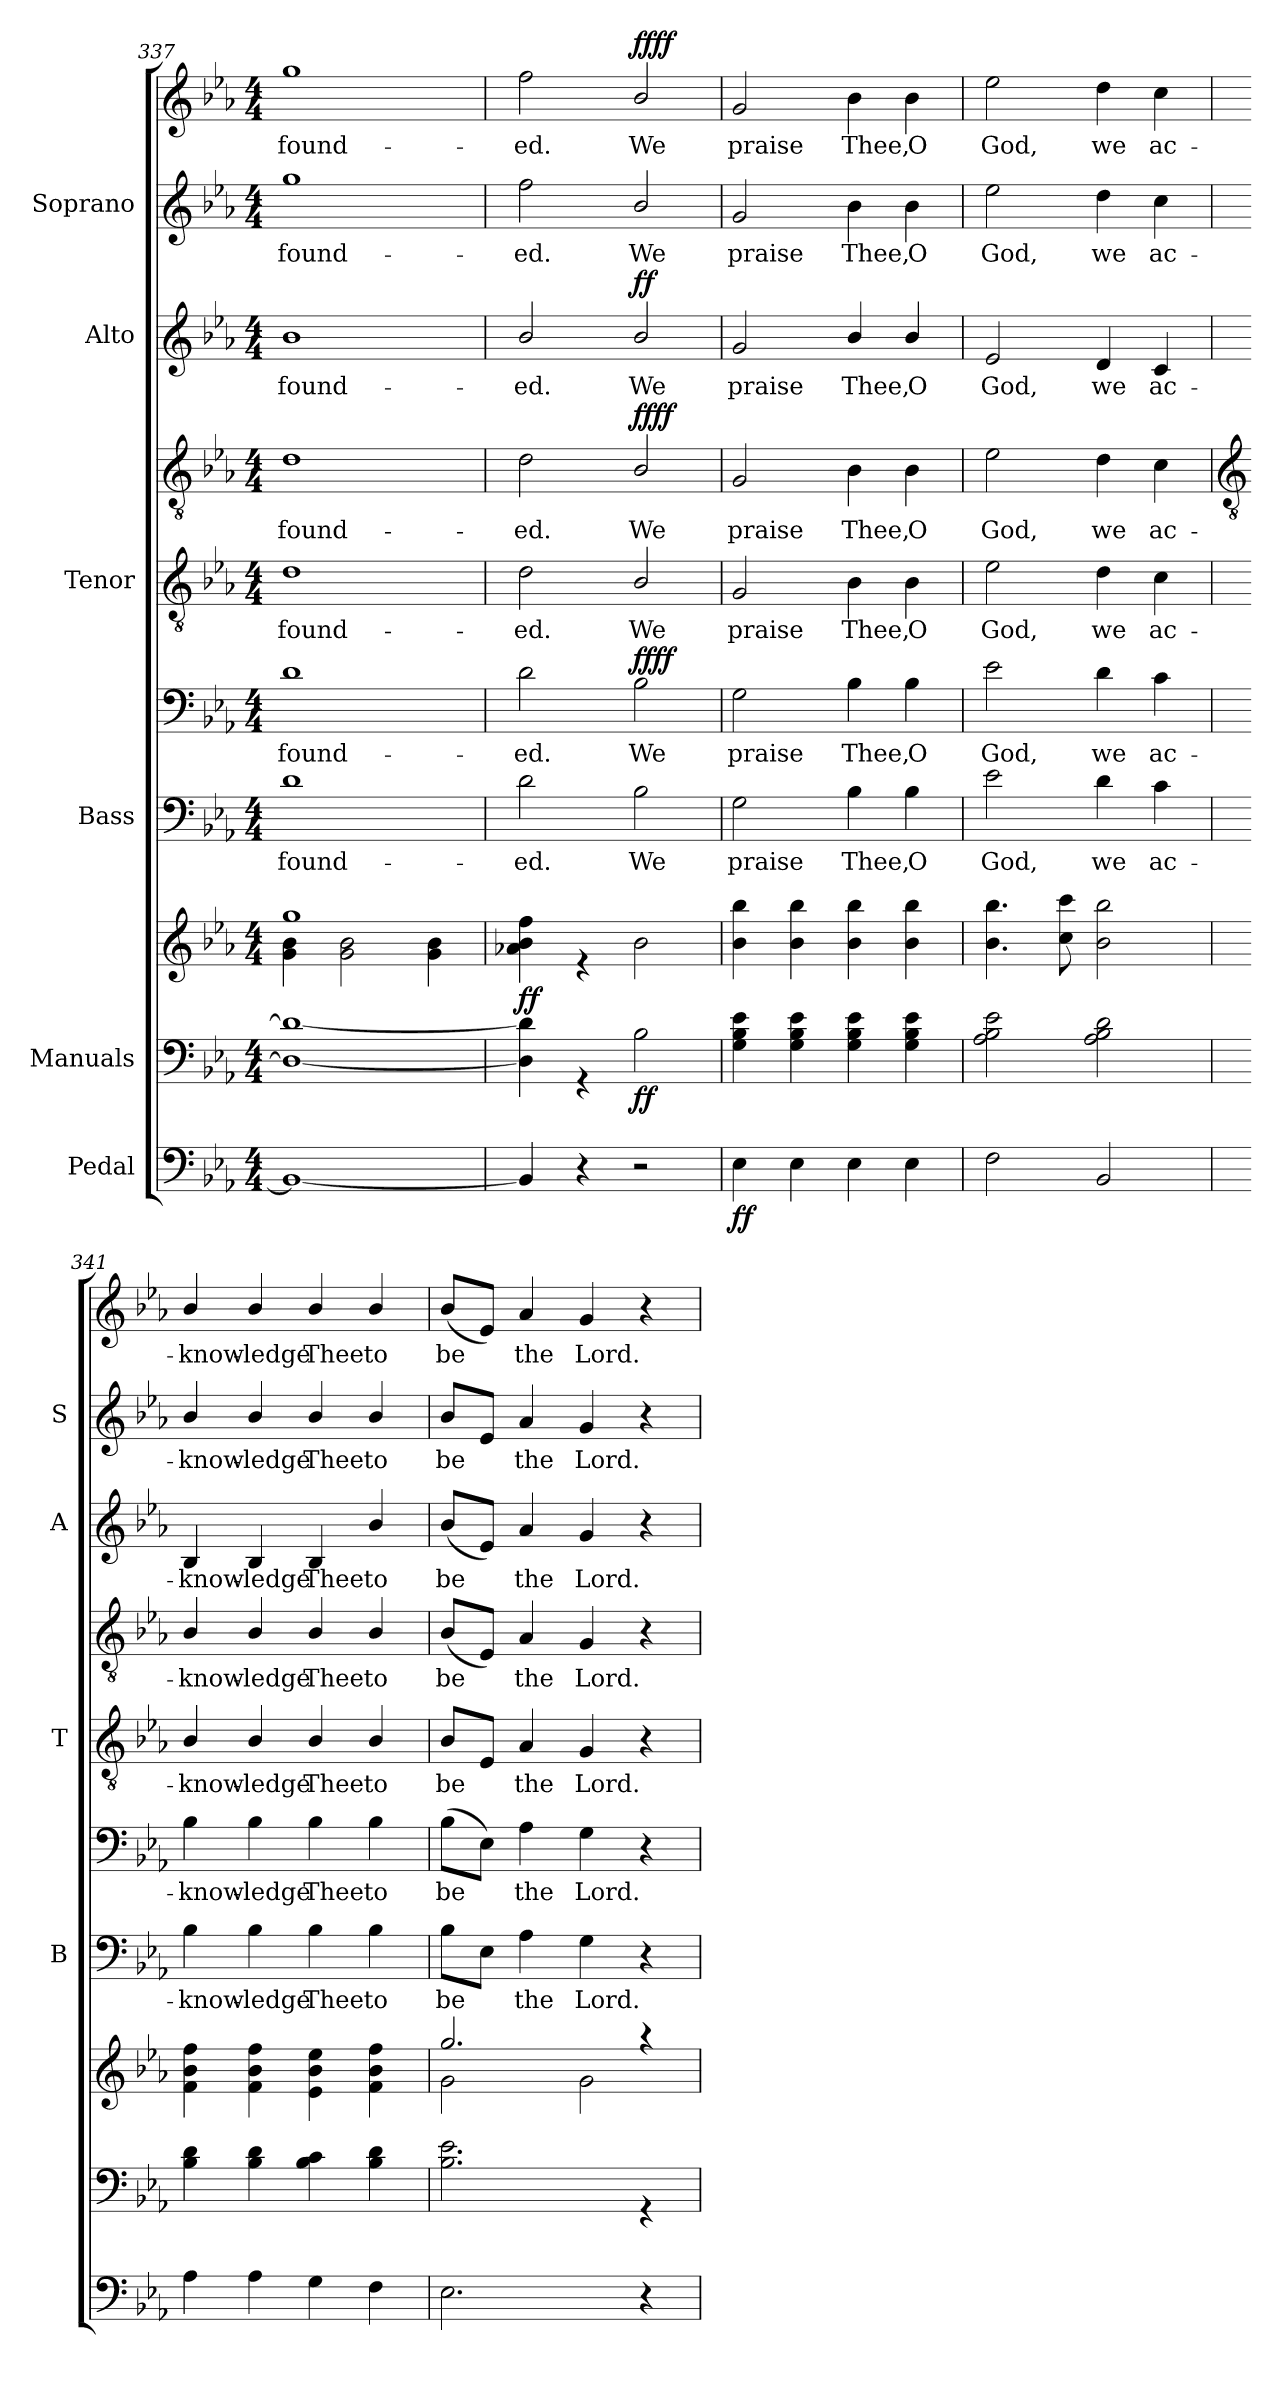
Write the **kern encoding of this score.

**kern	**dynam	**kern	**kern	**dynam	**kern	**text	**kern	**text	**dynam	**kern	**text	**kern	**text	**dynam	**kern	**text	**dynam	**kern	**text	**kern	**text	**dynam
*part6	*part6	*part5	*part5	*part5	*part4	*part4	*part4	*part4	*part4	*part3	*part3	*part3	*part3	*part3	*part2	*part2	*part2	*part1	*part1	*part1	*part1	*part1
*staff10	*staff10	*staff9	*staff8	*staff8/9	*staff7	*staff7	*staff6	*staff6	*staff6/7	*staff5	*staff5	*staff4	*staff4	*staff4/5	*staff3	*staff3	*staff3	*staff2	*staff2	*staff1	*staff1	*staff1/2
*I"Pedal	*	*I"Manuals	*	*	*I"Bass	*	*	*	*	*I"Tenor	*	*	*	*	*I"Alto	*	*	*I"Soprano	*	*	*	*
*	*	*	*	*	*I'B	*	*	*	*	*I'T	*	*	*	*	*I'A	*	*	*I'S	*	*	*	*
*clefF4	*	*clefF4	*clefG2	*	*clefF4	*	*clefF4	*	*	*clefGv2	*	*clefGv2	*	*	*clefG2	*	*	*clefG2	*	*clefG2	*	*
*k[b-e-a-]	*	*k[b-e-a-]	*k[b-e-a-]	*	*k[b-e-a-]	*	*k[b-e-a-]	*	*	*k[b-e-a-]	*	*k[b-e-a-]	*	*	*k[b-e-a-]	*	*	*k[b-e-a-]	*	*k[b-e-a-]	*	*
*E-:	*	*E-:	*E-:	*	*E-:	*	*E-:	*	*	*E-:	*	*E-:	*	*	*E-:	*	*	*E-:	*	*E-:	*	*
*M4/4	*	*M4/4	*M4/4	*	*M4/4	*	*M4/4	*	*	*M4/4	*	*M4/4	*	*	*M4/4	*	*	*M4/4	*	*M4/4	*	*
=337	=337	=337	=337	=337	=337	=337	=337	=337	=337	=337	=337	=337	=337	=337	=337	=337	=337	=337	=337	=337	=337	=337
*	*	*^	*^	*	*	*	*	*	*	*	*	*	*	*	*	*	*	*	*	*	*	*
!	!	!	!	!	!	!	!	!LO:LY:b	!	!LO:LY:b	!	!	!LO:LY:b	!	!LO:LY:b	!	!	!LO:LY:b	!	!	!LO:LY:b	!	!LO:LY:b	!
1BB-_	.	1ryy	1D\_ 1d\_	1gg/	4g\ 4b-\	.	1d	-found-	1d	-found-	.	1d	-found-	1d	-found-	.	1b-	-found-	.	1gg	found-	1gg	found-	.
.	.	.	.	.	2g\ 2b-\	.	.	.	.	.	.	.	.	.	.	.	.	.	.	.	.	.	.	.
.	.	.	.	.	4g\ 4b-\	.	.	.	.	.	.	.	.	.	.	.	.	.	.	.	.	.	.	.
=338	=338	=338	=338	=338	=338	=338	=338	=338	=338	=338	=338	=338	=338	=338	=338	=338	=338	=338	=338	=338	=338	=338	=338	=338
!	!	!	!	!	!	!LO:DY:b	!	!LO:LY:b	!	!LO:LY:b	!	!	!LO:LY:b	!	!LO:LY:b	!	!	!LO:LY:b	!	!	!LO:LY:b	!	!LO:LY:b	!
4BB-]	.	1ryy	4D\] 4d\]	1ryy	4a-X\ 4b-\ 4ff\	ff	2d	-ed.	2d	-ed.	.	2d	-ed.	2d	-ed.	.	2b-/	-ed.	.	2ff	-ed.	2ff	-ed.	.
4r	.	.	4r	.	4r	.	.	.	.	.	.	.	.	.	.	.	.	.	.	.	.	.	.	.
!	!	!	!	!	!	!LO:DY:b=2	!	!LO:LY:b	!	!LO:LY:b	!LO:DY:b=2	!	!LO:LY:b	!	!LO:LY:b	!	!	!LO:LY:b	!	!	!LO:LY:b	!	!LO:LY:b	!
!	!	!	!	!	!	!	!	!	!	!	!LO:DY:n=1:b	!	!	!	!	!LO:DY:b=2	!	!	!	!	!	!	!	!
!	!	!	!	!	!	!	!	!	!	!	!	!	!	!	!	!LO:DY:n=1:b	!	!	!LO:DY:b	!	!	!	!	!LO:DY:b=2
!	!	!	!	!	!	!	!	!	!	!	!	!	!	!	!	!	!	!	!	!	!	!	!	!LO:DY:n=1:b
2r	.	.	2B-\	.	2b-\	ff	2B-\	We	2B-\	We	ff ff	2B-/	We	2B-/	We	ff ff	2b-/	We	ff	2b-/	We	2b-/	We	ff ff
=339	=339	=339	=339	=339	=339	=339	=339	=339	=339	=339	=339	=339	=339	=339	=339	=339	=339	=339	=339	=339	=339	=339	=339	=339
!	!LO:DY:b	!	!	!	!	!	!	!LO:LY:b	!	!LO:LY:b	!	!	!LO:LY:b	!	!LO:LY:b	!	!	!LO:LY:b	!	!	!LO:LY:b	!	!LO:LY:b	!
4E-	ff	1ryy	4G\ 4B-\ 4e-\	1ryy	4b-\ 4bb-\	.	2G	praise	2G	praise	.	2G	praise	2G	praise	.	2g	praise	.	2g	praise	2g	praise	.
4E-	.	.	4G\ 4B-\ 4e-\	.	4b-\ 4bb-\	.	.	.	.	.	.	.	.	.	.	.	.	.	.	.	.	.	.	.
!	!	!	!	!	!	!	!	!LO:LY:b	!	!LO:LY:b	!	!	!LO:LY:b	!	!LO:LY:b	!	!	!LO:LY:b	!	!	!LO:LY:b	!	!LO:LY:b	!
4E-	.	.	4G\ 4B-\ 4e-\	.	4b-\ 4bb-\	.	4B-	Thee,	4B-	Thee,	.	4B-	Thee,	4B-	Thee,	.	4b-/	Thee,	.	4b-	Thee,	4b-	Thee,	.
!	!	!	!	!	!	!	!	!LO:LY:b	!	!LO:LY:b	!	!	!LO:LY:b	!	!LO:LY:b	!	!	!LO:LY:b	!	!	!LO:LY:b	!	!LO:LY:b	!
4E-	.	.	4G\ 4B-\ 4e-\	.	4b-\ 4bb-\	.	4B-	O	4B-	O	.	4B-	O	4B-	O	.	4b-/	O	.	4b-	O	4b-	O	.
=340	=340	=340	=340	=340	=340	=340	=340	=340	=340	=340	=340	=340	=340	=340	=340	=340	=340	=340	=340	=340	=340	=340	=340	=340
!	!	!	!	!	!	!	!	!LO:LY:b	!	!LO:LY:b	!	!	!LO:LY:b	!	!LO:LY:b	!	!	!LO:LY:b	!	!	!LO:LY:b	!	!LO:LY:b	!
2F	.	1ryy	2A-\ 2B-\ 2e-\	1ryy	4.b-\ 4.bb-\	.	2e-	God,	2e-	God,	.	2e-	God,	2e-	God,	.	2e-	God,	.	2ee-	God,	2ee-	God,	.
.	.	.	.	.	8cc\ 8ccc\	.	.	.	.	.	.	.	.	.	.	.	.	.	.	.	.	.	.	.
!	!	!	!	!	!	!	!	!LO:LY:b	!	!LO:LY:b	!	!	!LO:LY:b	!	!LO:LY:b	!	!	!LO:LY:b	!	!	!LO:LY:b	!	!LO:LY:b	!
2BB-	.	.	2A-\ 2B-\ 2d\	.	2b-\ 2bb-\	.	4d	we	4d	we	.	4d	we	4d	we	.	4d	we	.	4dd	we	4dd	we	.
!	!	!	!	!	!	!	!	!LO:LY:b	!	!LO:LY:b	!	!	!LO:LY:b	!	!LO:LY:b	!	!	!LO:LY:b	!	!	!LO:LY:b	!	!LO:LY:b	!
.	.	.	.	.	.	.	4c	ac-	4c	ac-	.	4c	ac-	4c	ac-	.	4c	ac-	.	4cc	ac-	4cc	ac-	.
!!LO:LB:g=z
=341	=341	=341	=341	=341	=341	=341	=341	=341	=341	=341	=341	=341	=341	=341	=341	=341	=341	=341	=341	=341	=341	=341	=341	=341
*	*	*	*	*	*	*	*	*	*	*	*	*	*	*clefGv2	*	*	*	*	*	*	*	*	*	*
!	!	!	!	!	!	!	!	!LO:LY:b	!	!LO:LY:b	!	!	!LO:LY:b	!	!LO:LY:b	!	!	!LO:LY:b	!	!	!LO:LY:b	!	!LO:LY:b	!
4A-	.	1ryy	4B-\ 4d\	1ryy	4f\ 4b-\ 4ff\	.	4B-\	-know-	4B-\	-know-	.	4B-/	-know-	4B-/	-know-	.	4B-	-know-	.	4b-/	-know-	4b-/	-know-	.
!	!	!	!	!	!	!	!	!LO:LY:b	!	!LO:LY:b	!	!	!LO:LY:b	!	!LO:LY:b	!	!	!LO:LY:b	!	!	!LO:LY:b	!	!LO:LY:b	!
4A-	.	.	4B-\ 4d\	.	4f\ 4b-\ 4ff\	.	4B-\	-ledge	4B-\	-ledge	.	4B-/	-ledge	4B-/	-ledge	.	4B-	-ledge	.	4b-/	-ledge	4b-/	-ledge	.
!	!	!	!	!	!	!	!	!LO:LY:b	!	!LO:LY:b	!	!	!LO:LY:b	!	!LO:LY:b	!	!	!LO:LY:b	!	!	!LO:LY:b	!	!LO:LY:b	!
4G	.	.	4B-\ 4c\	.	4e-\ 4b-\ 4ee-\	.	4B-\	Thee	4B-\	Thee	.	4B-/	Thee	4B-/	Thee	.	4B-	Thee	.	4b-/	Thee	4b-/	Thee	.
!	!	!	!	!	!	!	!	!LO:LY:b	!	!LO:LY:b	!	!	!LO:LY:b	!	!LO:LY:b	!	!	!LO:LY:b	!	!	!LO:LY:b	!	!LO:LY:b	!
4F	.	.	4B-\ 4d\	.	4f\ 4b-\ 4ff\	.	4B-\	to	4B-\	to	.	4B-/	to	4B-/	to	.	4b-/	to	.	4b-/	to	4b-/	to	.
=342	=342	=342	=342	=342	=342	=342	=342	=342	=342	=342	=342	=342	=342	=342	=342	=342	=342	=342	=342	=342	=342	=342	=342	=342
!	!	!	!	!	!	!	!	!LO:LY:b	!	!LO:LY:b	!	!	!LO:LY:b	!	!LO:LY:b	!	!	!LO:LY:b	!	!	!LO:LY:b	!	!LO:LY:b	!
2.E-	.	1ryy	2.B-\ 2.e-\	2.gg/	2g\	.	8B-L	be	(8B-L	be	.	8B-L	be	(8B-L	be	.	(8b-L	be	.	8b-L	be	(8b-L	be	.
.	.	.	.	.	.	.	8E-J	.	8E-J)	.	.	8E-J	.	8E-J)	.	.	8e-J)	.	.	8e-J	.	8e-J)	.	.
!	!	!	!	!	!	!	!	!LO:LY:b	!	!LO:LY:b	!	!	!LO:LY:b	!	!LO:LY:b	!	!	!LO:LY:b	!	!	!LO:LY:b	!	!LO:LY:b	!
.	.	.	.	.	.	.	4A-	the	4A-	the	.	4A-	the	4A-	the	.	4a-	the	.	4a-	the	4a-	the	.
!	!	!	!	!	!	!	!	!LO:LY:b	!	!LO:LY:b	!	!	!LO:LY:b	!	!LO:LY:b	!	!	!LO:LY:b	!	!	!LO:LY:b	!	!LO:LY:b	!
.	.	.	.	.	2g\	.	4G	Lord.	4G	Lord.	.	4G	Lord.	4G	Lord.	.	4g	Lord.	.	4g	Lord.	4g	Lord.	.
4r	.	.	4r	4r	.	.	4r	.	4r	.	.	4r	.	4r	.	.	4r	.	.	4r	.	4r	.	.
*	*	*v	*v	*	*	*	*	*	*	*	*	*	*	*	*	*	*	*	*	*	*	*	*	*
*	*	*	*v	*v	*	*	*	*	*	*	*	*	*	*	*	*	*	*	*	*	*	*	*
=	=	=	=	=	=	=	=	=	=	=	=	=	=	=	=	=	=	=	=	=	=	=
*-	*-	*-	*-	*-	*-	*-	*-	*-	*-	*-	*-	*-	*-	*-	*-	*-	*-	*-	*-	*-	*-	*-
